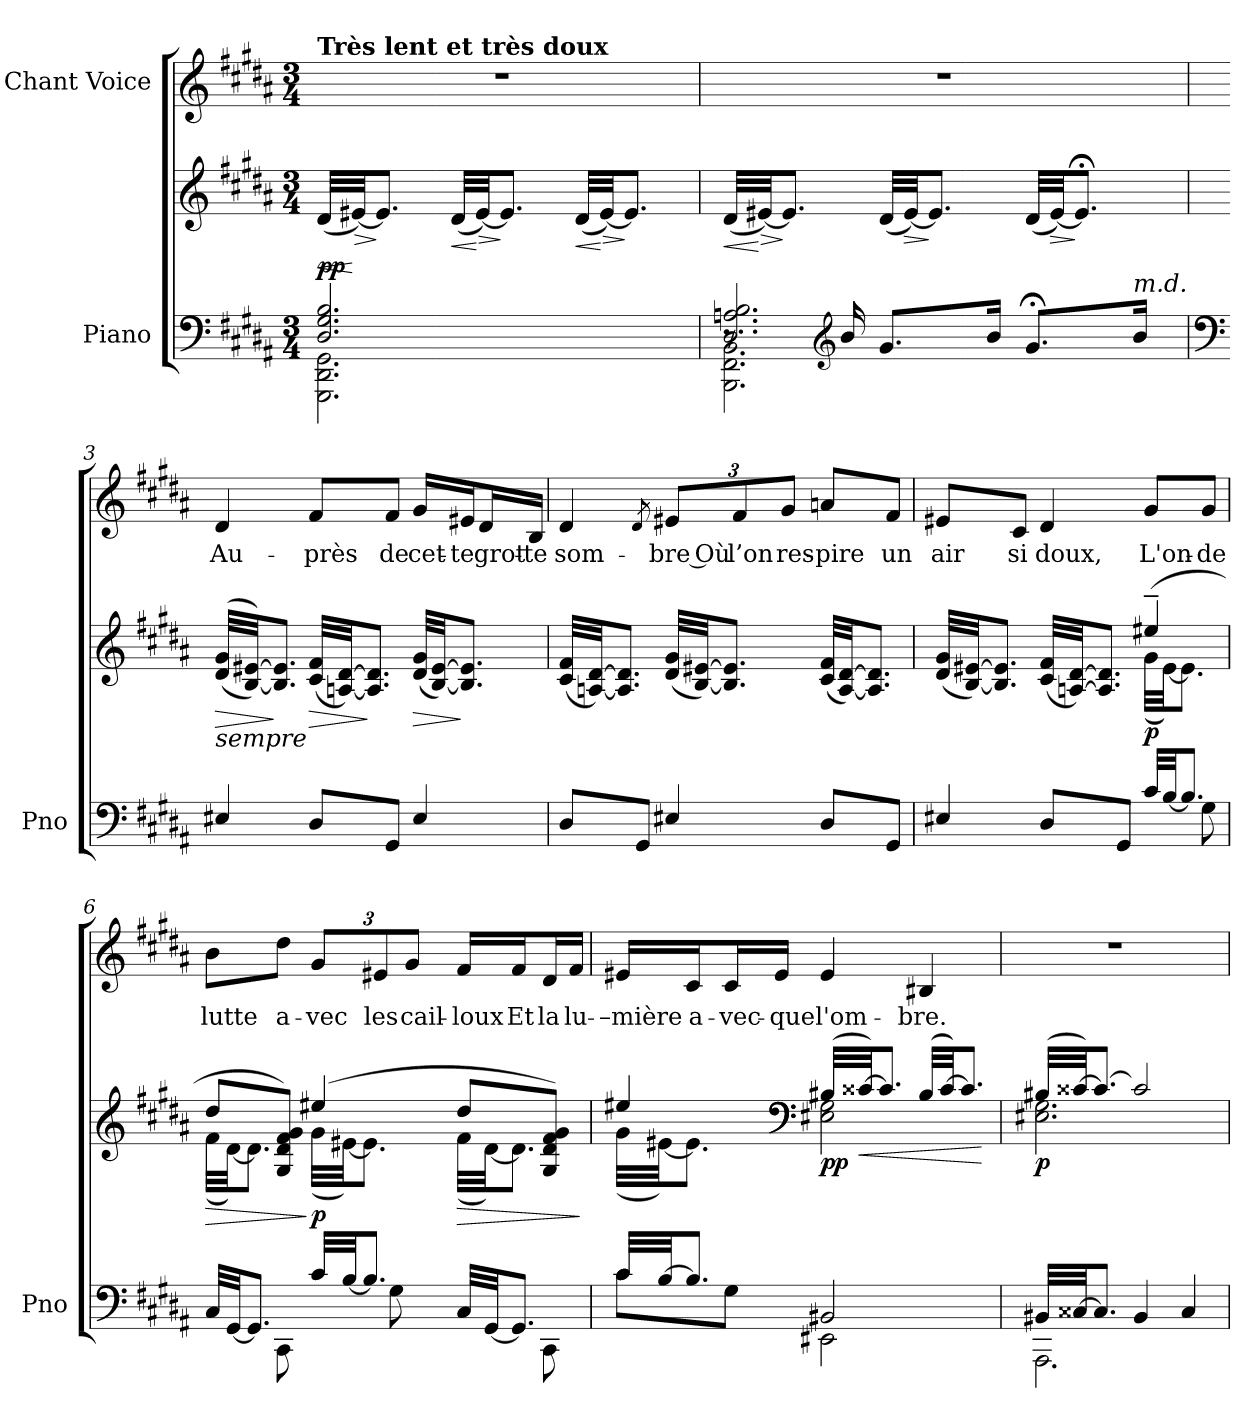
**kern	**kern	**dynam	**kern	**text
*part2	*part2	*part2	*part1	*part1
*staff3	*staff2	*staff2/3	*staff1	*staff1
*I"Piano	*	*	*I"Chant Voice	*
*I'Pno	*	*	*	*
*clefF4	*clefG2	*	*clefG2	*
*k[f#c#g#d#a#]	*k[f#c#g#d#a#]	*	*k[f#c#g#d#a#]	*
*M3/4	*M3/4	*	*M3/4	*
=1	=1	=1	=1	=1
*^	*	*	*	*
!	!	!	!	!LO:TX:a:B:t=Très lent et très doux	!
!	!	!	!LO:HP:b	!	!
!	!	!	!LO:DY:n=1:b	!	!
2.D#/ 2.G#/ 2.B/	2.GGG#\ 2.DD#\ 2.GG#\	(32d#/LLL	< pp	2.r	.
!	!	!	!LO:HP:n=1:b	!	!
.	.	[32e#X/JJ)	[ >	.	.
.	.	8.e#/J]	]	.	.
!	!	!	!LO:HP:b	!	!
.	.	(32d#/LLL	<	.	.
!	!	!	!LO:HP:n=1:b	!	!
.	.	[32e#/JJ)	[ >	.	.
.	.	8.e#/J]	]	.	.
!	!	!	!LO:HP:b	!	!
.	.	(32d#/LLL	<	.	.
!	!	!	!LO:HP:n=1:b	!	!
.	.	[32e#/JJ)	[ >	.	.
.	.	8.e#/J]	]	.	.
=2	=2	=2	=2	=2	=2
*	*^	*	*	*	*
!	!	!	!	!LO:HP:b	!	!
2.D#/ 2.An/ 2.B/	2.BBB\ 2.FF#\ 2.BB\	8.r	(32d#/LLL	<	2.r	.
!	!	!	!	!LO:HP:n=1:b	!	!
.	.	.	[32e#X/JJ)	[ >	.	.
.	.	.	8.e#/J]	]	.	.
*clefG2	*	*	*	*	*	*
.	.	16b/	.	.	.	.
.	.	8.g#/L	(32d#/LLL	.	.	.
!	!	!	!	!LO:HP:b	!	!
.	.	.	[32e#/JJ)	>	.	.
.	.	.	8.e#/J]	]	.	.
.	.	16b/Jk	.	.	.	.
.	.	8.g#;</L	(32d#/LLL	.	.	.
!	!	!	!	!LO:HP:b	!	!
.	.	.	[32e#/JJ)	>	.	.
.	.	.	8.e#;</J]	]	.	.
!	!	!LO:TX:a:i:t=m.d.	!	!	!	!
.	.	16b/Jk	.	.	.	.
*v	*v	*v	*	*	*	*
!!LO:LB:g=z
=3	=3	=3	=3	=3
*clefF4	*	*	*	*
*^	*	*	*	*
*	*^	*	*	*	*
!	!	!	!LO:TX:b:i:t=sempre	!	!	!
!	!	!	!	!LO:HP:b	!	!LO:LY:b
*v	*v	*v	*	*	*	*
4E#X/	((32d#/ 32g#/LLL	>	4d#/	Au-
.	[32B/ [32e#X/JJ))	.	.	.
.	8.B/] 8.e#/]J	]	.	.
!	!	!LO:HP:b	!	!LO:LY:b
8D#/L	(32c#/ 32f#/LLL	>	8f#/L	-près
.	[32An/ [32d#/JJ)	.	.	.
.	8.A/] 8.d#/]J	]	.	.
!	!	!	!	!LO:LY:b
8GG#/J	.	.	8f#/J	de
!	!	!LO:HP:b	!	!LO:LY:b
4E#/	(32d#/ 32g#/LLL	>	16g#/LL	cet-
.	[32B/ [32e#/JJ)	.	.	.
!	!	!	!	!LO:LY:b
.	8.B/] 8.e#/]J	]	16e#X/J	-te
!	!	!	!	!LO:LY:b
.	.	.	16d#/L	grot-
!	!	!	!	!LO:LY:b
.	.	.	16B/JJ	-te
=4	=4	=4	=4	=4
!	!	!	!	!LO:LY:b
8D#/L	(32c#/ 32f#/LLL	.	4d#/	som-
.	[32An/ [32d#/JJ)	.	.	.
.	8.A/] 8.d#/]J	.	.	.
8GG#/J	.	.	.	.
.	.	.	8qd#/	.
!	!	!	!	!LO:LY:b
4E#X/	(32d#/ 32g#/LLL	.	12e#X/L	bre Où
.	[32B/ [32e#X/JJ)	.	.	.
.	8.B/] 8.e#/]J	.	.	.
!	!	!	!	!LO:LY:b
.	.	.	12f#/	l’on
!	!	!	!	!LO:LY:b
.	.	.	12g#/J	res-
!	!	!	!	!LO:LY:b
8D#/L	(32c#/ 32f#/LLL	.	8an/L	-pire
.	[32A/ [32d#/JJ)	.	.	.
.	8.A/] 8.d#/]J	.	.	.
!	!	!	!	!LO:LY:b
8GG#/J	.	.	8f#/J	un
!!LO:LB:g=z
=5	=5	=5	=5	=5
*^	*^	*	*	*
!	!	!	!	!	!	!LO:LY:b
4E#X/	2ryy	(32d#/ 32g#/LLL	2ryy	.	8e#X/L	air
.	.	[32B/ [32e#X/JJ)	.	.	.	.
.	.	8.B/] 8.e#/]J	.	.	.	.
!	!	!	!	!	!	!LO:LY:b
.	.	.	.	.	8c#/J	si
!	!	!	!	!	!	!LO:LY:b
8D#/L	.	(32c#/ 32f#/LLL	.	.	4d#/	doux,
.	.	[32An/ [32d#/JJ)	.	.	.	.
.	.	8.A/] 8.d#/]J	.	.	.	.
8GG#/J	.	.	.	.	.	.
!	!	!	!	!LO:DY:b	!	!LO:LY:b
32c#/LLL	8ryy	(4ee#X~/	(>32g#\LLL	p	8g#/L	L'on-
[<32B/JJ	.	.	[32e#\JJ)	.	.	.
8.B/J]	.	.	8.e#\J]	.	.	.
!	!	!	!	!	!	!LO:LY:b
.	8G#\	.	.	.	8g#/J	-de
=6	=6	=6	=6	=6	=6	=6
!	!	!	!	!LO:HP:b	!	!LO:LY:b
32C#/LLL	8ryy	8dd#/L	(>32f#\LLL	>	8b\L	lutte
[<32GG#/JJ	.	.	[32d#\JJ)	.	.	.
8.GG#/J]	.	.	8.d#\J]	.	.	.
!	!	!	!	!	!	!LO:LY:b
.	8CC#\	(8G#/ 8d#/ 8f#/ 8g#/J)	.	.	8dd#\J	a-
!	!	!	!	!LO:DY:n=1:b	!	!LO:LY:b
32c#/LLL	8ryy	(4ee#X/	(>32g#\LLL	] p	12g#/L	-vec
[<32B/JJ	.	.	[32e#X\JJ)	.	.	.
8.B/J]	.	.	8.e#\J]	.	.	.
!	!	!	!	!	!	!LO:LY:b
.	.	.	.	.	12e#X/	les
.	8G#\	.	.	.	.	.
!	!	!	!	!	!	!LO:LY:b
.	.	.	.	.	12g#/J	cail-
!	!	!	!	!LO:HP:b	!	!LO:LY:b
32C#/LLL	8ryy	8dd#/L	(<(>32f#\LLL	>	16f#/LL	-loux
[<32GG#/JJ	.	.	[32d#\JJ)	.	.	.
!	!	!	!	!	!	!LO:LY:b
8.GG#/J]	.	.	8.d#\J]	.	16f#/J	Et
!	!	!	!	!	!	!LO:LY:b
.	8CC#\)	(8G#/ 8d#/ 8f#/ 8g#/J)	.	.	16d#/L	la
!	!	!	!	!	!	!LO:LY:b
.	.	.	.	.	16f#/JJ	lu-
*v	*v	*	*	*	*	*
*	*v	*v	*	*	*
.	.	]	.	.
!!LO:PB:g=z
=7	=7	=7	=7	=7
*^	*^	*	*	*
!	!	!	!	!	!	!LO:LY:b
32c#/LLL	8c#\L	4ee#X/	(>32g#\LLL	.	16e#X/LL	-–mière
[32B/JJ	.	.	[32e#X\JJ)	.	.	.
!	!	!	!	!	!	!LO:LY:b
8.B/J]	.	.	8.e#\J]	.	16c#/J	a-
!	!	!	!	!	!	!LO:LY:b
.	8G#\J	.	.	.	16c#/L	-vec-
!	!	!	!	!	!	!LO:LY:b
.	.	.	.	.	16e#/JJ	-que
*	*	*clefF4	*	*	*	*
!	!	!	!	!LO:DY:b	!	!LO:LY:b
2BB#X/	2EE#X\	(32B#X/LLL	2E#X\ 2G#\	pp	4e#/	l'om-
!	!	!	!	!LO:HP:b	!	!
.	.	[32c##X/JJ)	.	<	.	.
.	.	8.c##/J]	.	.	.	.
!	!	!	!	!	!	!LO:LY:b
.	.	(32B#/LLL	.	.	4B#X/	-bre.
.	.	[32c##/JJ)	.	.	.	.
.	.	8.c##/J]	.	.	.	.
*v	*v	*	*	*	*	*
*	*v	*v	*	*	*
.	.	[	.	.
=8	=8	=8	=8	=8
*^	*^	*	*	*
!	!	!	!	!LO:DY:b	!	!
32BB#X/LLL	2.AAA#\	(32B#X/LLL	2.E#X\ 2.G#\	p	2.r	.
[32C##X/JJ	.	[32c##X/JJ)	.	.	.	.
8.C##/J]	.	8.c##/J_	.	.	.	.
4BB#/	.	2c##/]	.	.	.	.
4C##/	.	.	.	.	.	.
*v	*v	*	*	*	*	*
*	*v	*v	*	*	*
=	=	=	=	=
*-	*-	*-	*-	*-
